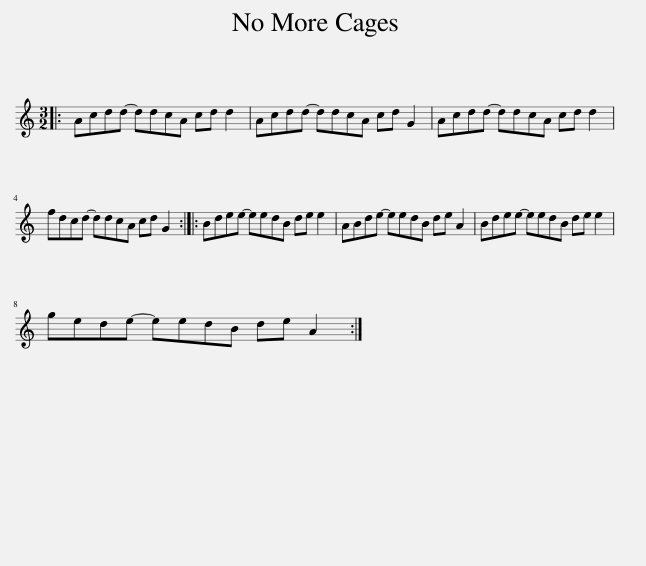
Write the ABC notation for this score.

X:1
L:1/8
M:3/2
I:linebreak $
K:C
V:1 treble
V:1
|: Acdd- ddcA cd d2 | Acdd- ddcA cd G2 | Acdd- ddcA cd d2 |$ fdcd- ddcA cd G2 :: Bdee- eedB de e2 | %5
 ABde- eedB de A2 | Bdee- eedB de e2 |$ gede- eedB de A2 :| %8
